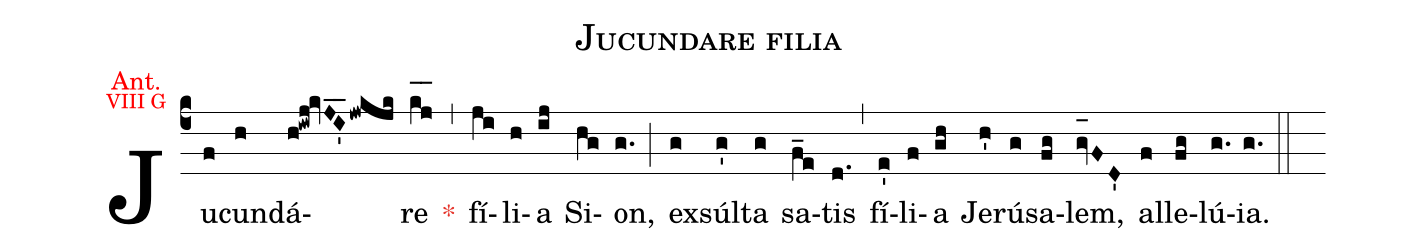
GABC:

name:Jucundare filia;
office-part:Antiphona;
annotation: {\color{red}\footnotesize Ant.};
annotation: {\color{red}\scriptsize VIII G};
%%
(c4) Ju(f)cun(h)dá(h!iwj!kvJ_I'_jwkjk)re(k_[oh:h+1mm]j_[oh:h+1mm]) <c>*</c>(,) fí(ji)li(h)a(ij) Si(hg)on,(g.) (;) ex(g)súl(g')ta(g) sa(f_e)tis(d.) (,) fí(e')li(f)a(gh) Je(h')rú(g)sa(fg)lem,(gv_[oh:h]FD') al(f)le(fg)lú(g.){ia}.(g.) (::)
